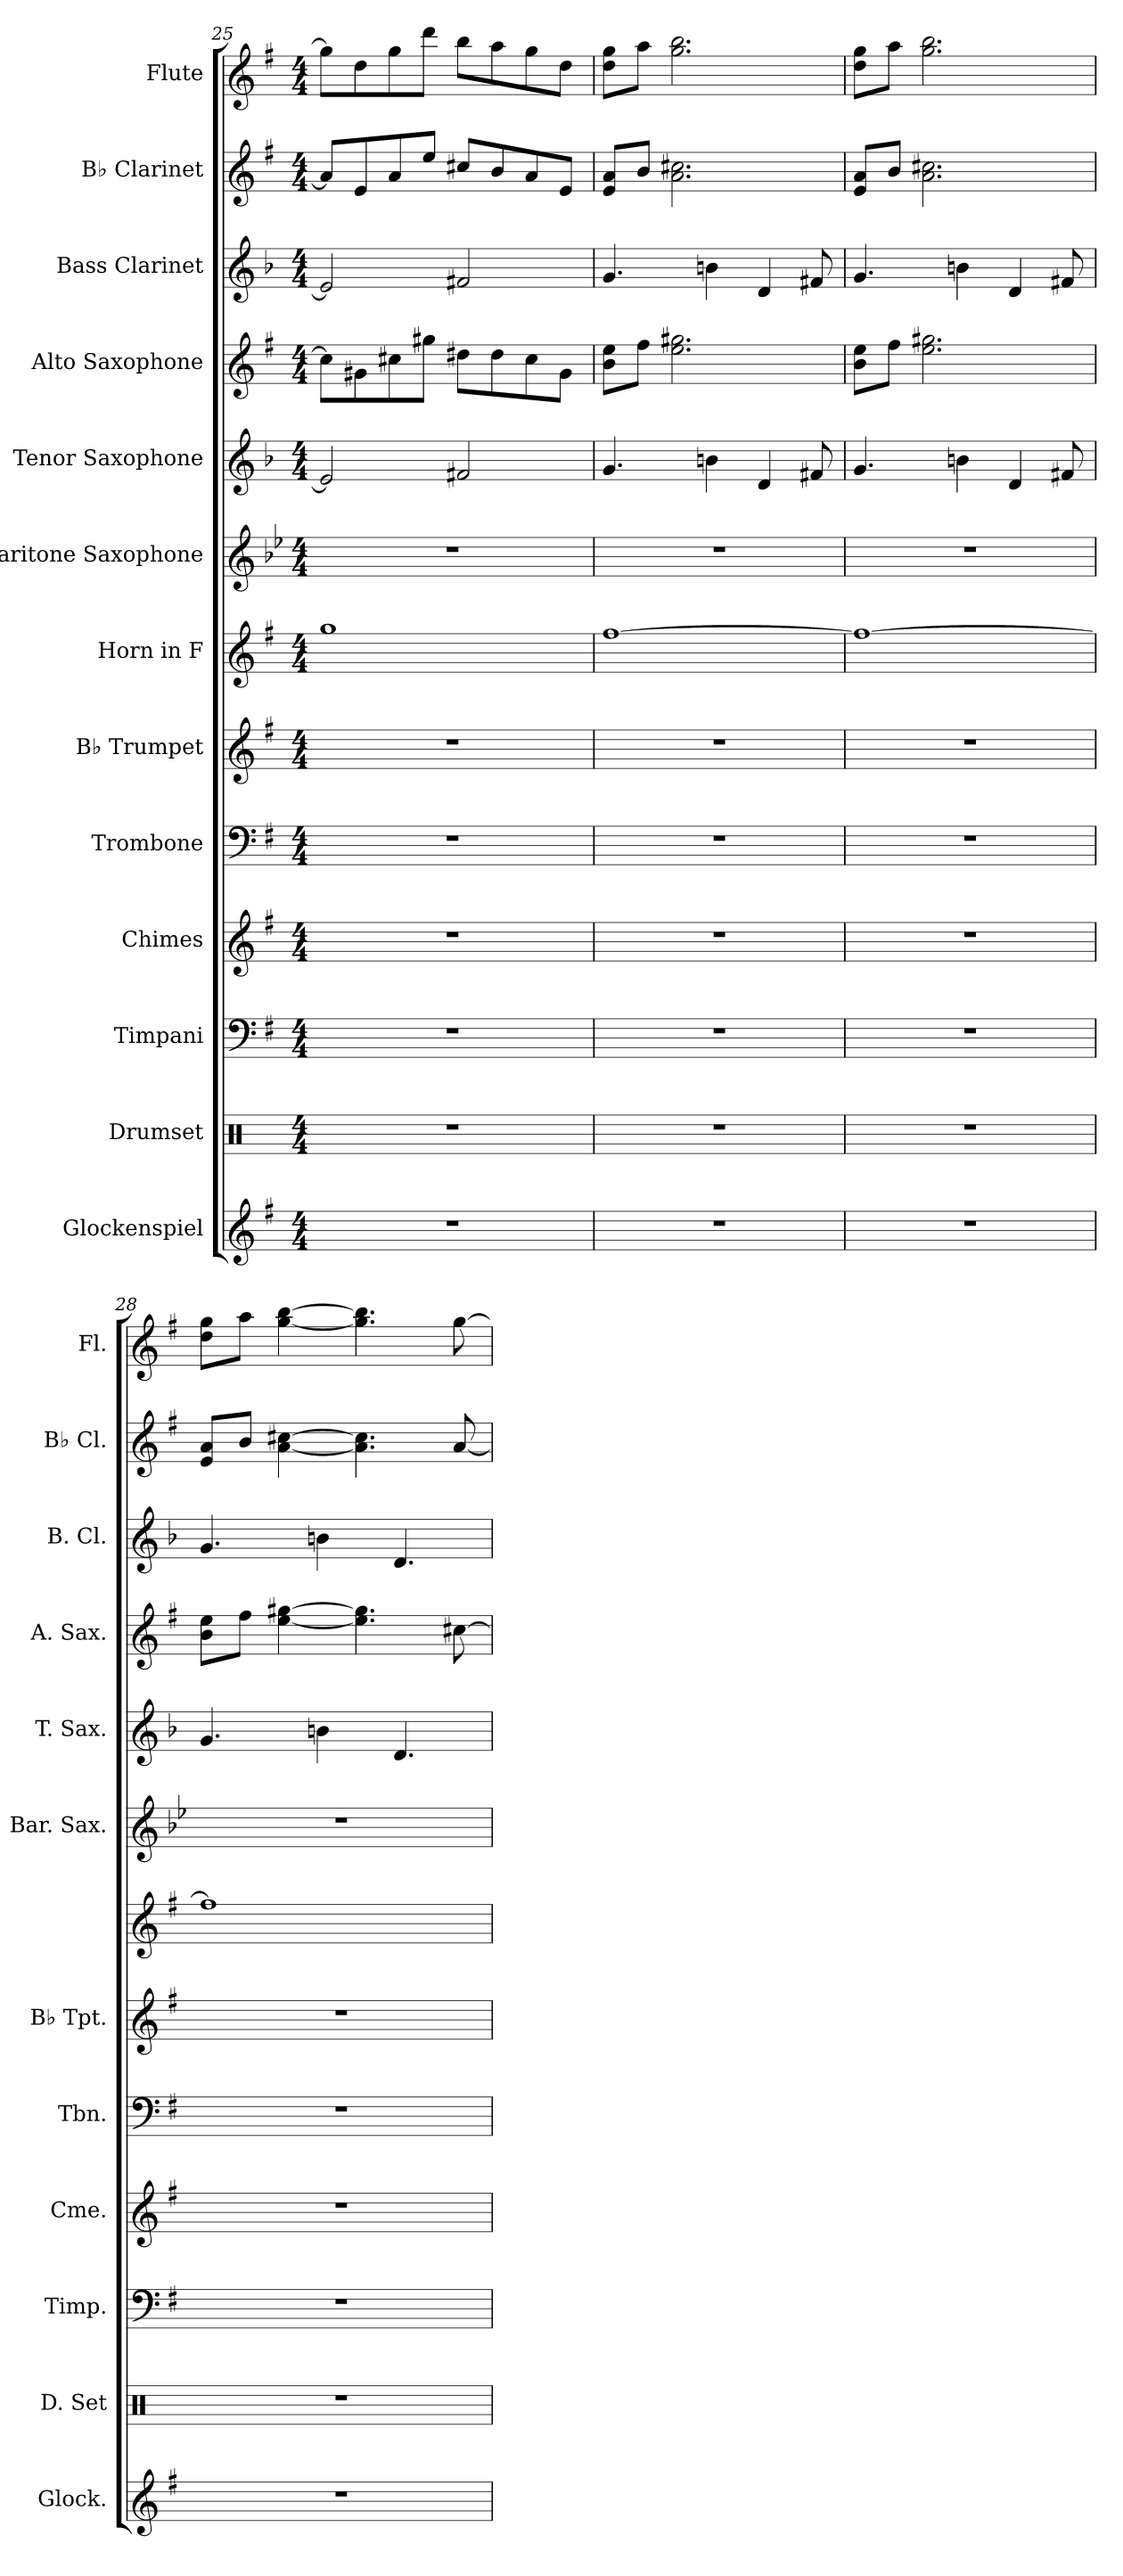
**kern	**kern	**kern	**kern	**kern	**kern	**kern	**kern	**kern	**kern	**kern	**kern	**kern
*part13	*part12	*part11	*part10	*part9	*part8	*part7	*part6	*part5	*part4	*part3	*part2	*part1
*staff13	*staff12	*staff11	*staff10	*staff9	*staff8	*staff7	*staff6	*staff5	*staff4	*staff3	*staff2	*staff1
*I"Glockenspiel	*I"Drumset	*I"Timpani	*I"Chimes	*I"Trombone	*I"B♭ Trumpet	*I"Horn in F	*I"Baritone Saxophone	*I"Tenor Saxophone	*I"Alto Saxophone	*I"Bass Clarinet	*I"B♭ Clarinet	*I"Flute
*I'Glock.	*I'D. Set	*I'Timp.	*I'Cme.	*I'Tbn.	*I'B♭ Tpt.	*	*I'Bar. Sax.	*I'T. Sax.	*I'A. Sax.	*I'B. Cl.	*I'B♭ Cl.	*I'Fl.
*clefG2	*clefX	*clefF4	*clefG2	*clefF4	*clefG2	*clefG2	*clefG2	*clefG2	*clefG2	*clefG2	*clefG2	*clefG2
*ITrd-14c-24	*	*	*	*	*ITrd1c2	*ITrd4c7	*ITrd12c21	*ITrd8c14	*ITrd5c9	*ITrd8c14	*ITrd1c2	*
*k[f#]	*k[]	*k[f#]	*k[f#]	*k[f#]	*k[b-]	*k[]	*k[b-e-]	*k[b-]	*k[b-e-]	*k[b-]	*k[b-]	*k[f#]
*M4/4	*M4/4	*M4/4	*M4/4	*M4/4	*M4/4	*M4/4	*M4/4	*M4/4	*M4/4	*M4/4	*M4/4	*M4/4
=25	=25	=25	=25	=25	=25	=25	=25	=25	=25	=25	=25	=25
1r	1r	1r	1r	1r	1r	1cc	1r	2E/]	8e\L]	2E/]	8g/L]	8gg\L]
.	.	.	.	.	.	.	.	.	8Bn\	.	8d/	8dd\
.	.	.	.	.	.	.	.	.	8en\	.	8g/	8gg\
.	.	.	.	.	.	.	.	.	8bn\J	.	8dd/J	8ddd\J
.	.	.	.	.	.	.	.	2F#X/	8f#X\L	2F#X/	8bn/L	8bb\L
.	.	.	.	.	.	.	.	.	8f#\	.	8a/	8aa\
.	.	.	.	.	.	.	.	.	8e\	.	8g/	8gg\
.	.	.	.	.	.	.	.	.	8B\J	.	8d/J	8dd\J
!!LO:PB:g=z
=26	=26	=26	=26	=26	=26	=26	=26	=26	=26	=26	=26	=26
1r	1r	1r	1r	1r	1r	[1b	1r	4.G/	8d\ 8g\L	4.G/	8d/ 8g/L	8dd\ 8gg\L
.	.	.	.	.	.	.	.	.	8a\J	.	8a/J	8aa\J
.	.	.	.	.	.	.	.	.	2.g\ 2.bn\	.	2.g\ 2.bn\	2.gg\ 2.bb\
.	.	.	.	.	.	.	.	4Bn\	.	4Bn\	.	.
.	.	.	.	.	.	.	.	4D/	.	4D/	.	.
.	.	.	.	.	.	.	.	8F#X/	.	8F#X/	.	.
=27	=27	=27	=27	=27	=27	=27	=27	=27	=27	=27	=27	=27
1r	1r	1r	1r	1r	1r	1b_	1r	4.G/	8d\ 8g\L	4.G/	8d/ 8g/L	8dd\ 8gg\L
.	.	.	.	.	.	.	.	.	8a\J	.	8a/J	8aa\J
.	.	.	.	.	.	.	.	.	2.g\ 2.bn\	.	2.g\ 2.bn\	2.gg\ 2.bb\
.	.	.	.	.	.	.	.	4Bn\	.	4Bn\	.	.
.	.	.	.	.	.	.	.	4D/	.	4D/	.	.
.	.	.	.	.	.	.	.	8F#X/	.	8F#X/	.	.
=28	=28	=28	=28	=28	=28	=28	=28	=28	=28	=28	=28	=28
1r	1r	1r	1r	1r	1r	1b]	1r	4.G/	8d\ 8g\L	4.G/	8d/ 8g/L	8dd\ 8gg\L
.	.	.	.	.	.	.	.	.	8a\J	.	8a/J	8aa\J
.	.	.	.	.	.	.	.	.	[4g\ [4bn\	.	[4g\ [4bn\	[4gg\ [4bb\
.	.	.	.	.	.	.	.	4Bn\	.	4Bn\	.	.
.	.	.	.	.	.	.	.	.	4.g\] 4.b\]	.	4.g\] 4.b\]	4.gg\] 4.bb\]
.	.	.	.	.	.	.	.	4.D/	.	4.D/	.	.
.	.	.	.	.	.	.	.	.	[8en\	.	[8g/	[8gg\
=	=	=	=	=	=	=	=	=	=	=	=	=
*-	*-	*-	*-	*-	*-	*-	*-	*-	*-	*-	*-	*-
